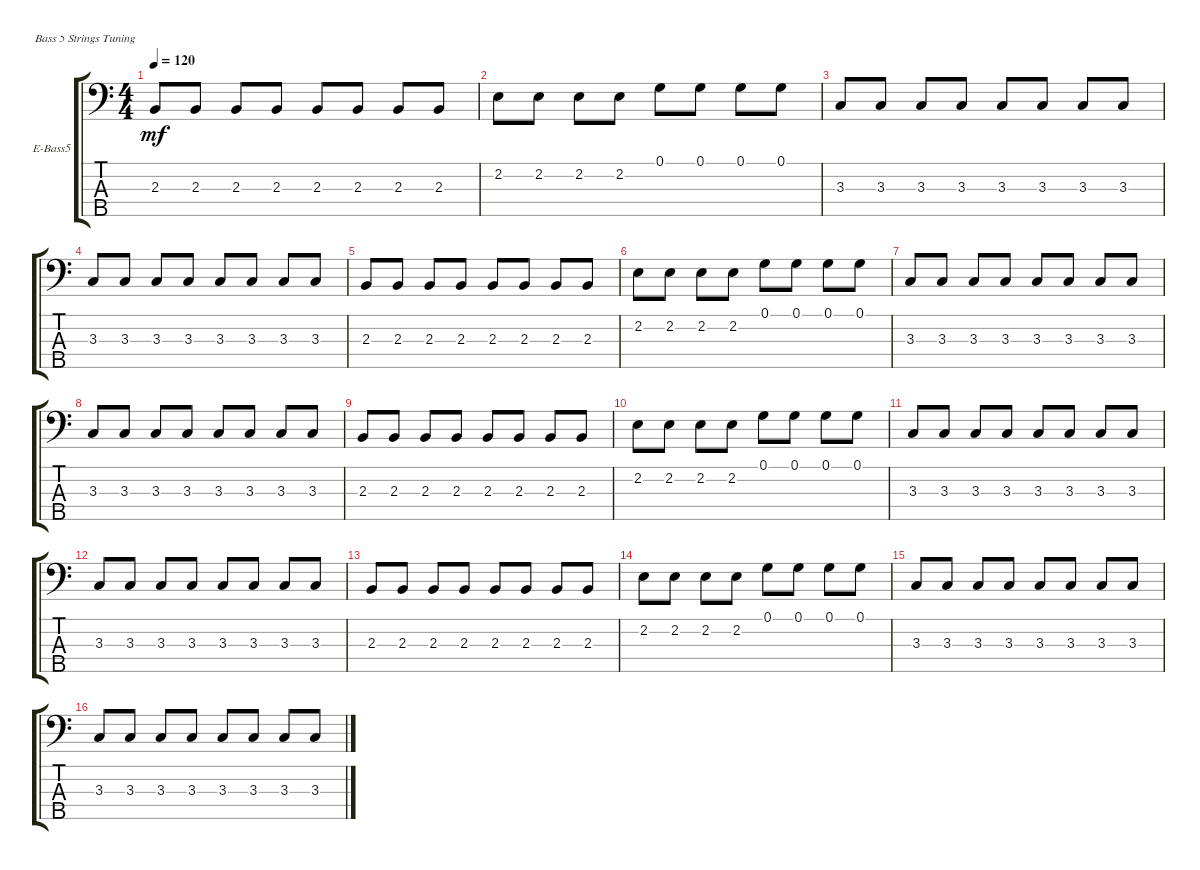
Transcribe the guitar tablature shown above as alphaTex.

\defaultSystemsLayout 4
\bracketExtendMode groupsimilarinstruments
\firstSystemTrackNameOrientation horizontal
\otherSystemsTrackNameOrientation horizontal
\track ("Electric Bass" "E-Bass5") {instrument electricbassfinger}
\staff {score tabs}
\tuning (G2 D2 A1 E1 B0)
\ts (4 4)
\tempo 120
\clef f4
\ks c
2.3.8{dy mf} 2.3.8 2.3.8 2.3.8 2.3.8 2.3.8 2.3.8 2.3.8 |
2.2.8 2.2.8 2.2.8 2.2.8 0.1.8 0.1.8 0.1.8 0.1.8 |
3.3.8 3.3.8 3.3.8 3.3.8 3.3.8 3.3.8 3.3.8 3.3.8 |
3.3.8 3.3.8 3.3.8 3.3.8 3.3.8 3.3.8 3.3.8 3.3.8 |
2.3.8 2.3.8 2.3.8 2.3.8 2.3.8 2.3.8 2.3.8 2.3.8 |
2.2.8 2.2.8 2.2.8 2.2.8 0.1.8 0.1.8 0.1.8 0.1.8 |
3.3.8 3.3.8 3.3.8 3.3.8 3.3.8 3.3.8 3.3.8 3.3.8 |
3.3.8 3.3.8 3.3.8 3.3.8 3.3.8 3.3.8 3.3.8 3.3.8 |
2.3.8 2.3.8 2.3.8 2.3.8 2.3.8 2.3.8 2.3.8 2.3.8 |
2.2.8 2.2.8 2.2.8 2.2.8 0.1.8 0.1.8 0.1.8 0.1.8 |
3.3.8 3.3.8 3.3.8 3.3.8 3.3.8 3.3.8 3.3.8 3.3.8 |
3.3.8 3.3.8 3.3.8 3.3.8 3.3.8 3.3.8 3.3.8 3.3.8 |
2.3.8 2.3.8 2.3.8 2.3.8 2.3.8 2.3.8 2.3.8 2.3.8 |
2.2.8 2.2.8 2.2.8 2.2.8 0.1.8 0.1.8 0.1.8 0.1.8 |
3.3.8 3.3.8 3.3.8 3.3.8 3.3.8 3.3.8 3.3.8 3.3.8 |
3.3.8 3.3.8 3.3.8 3.3.8 3.3.8 3.3.8 3.3.8 3.3.8
